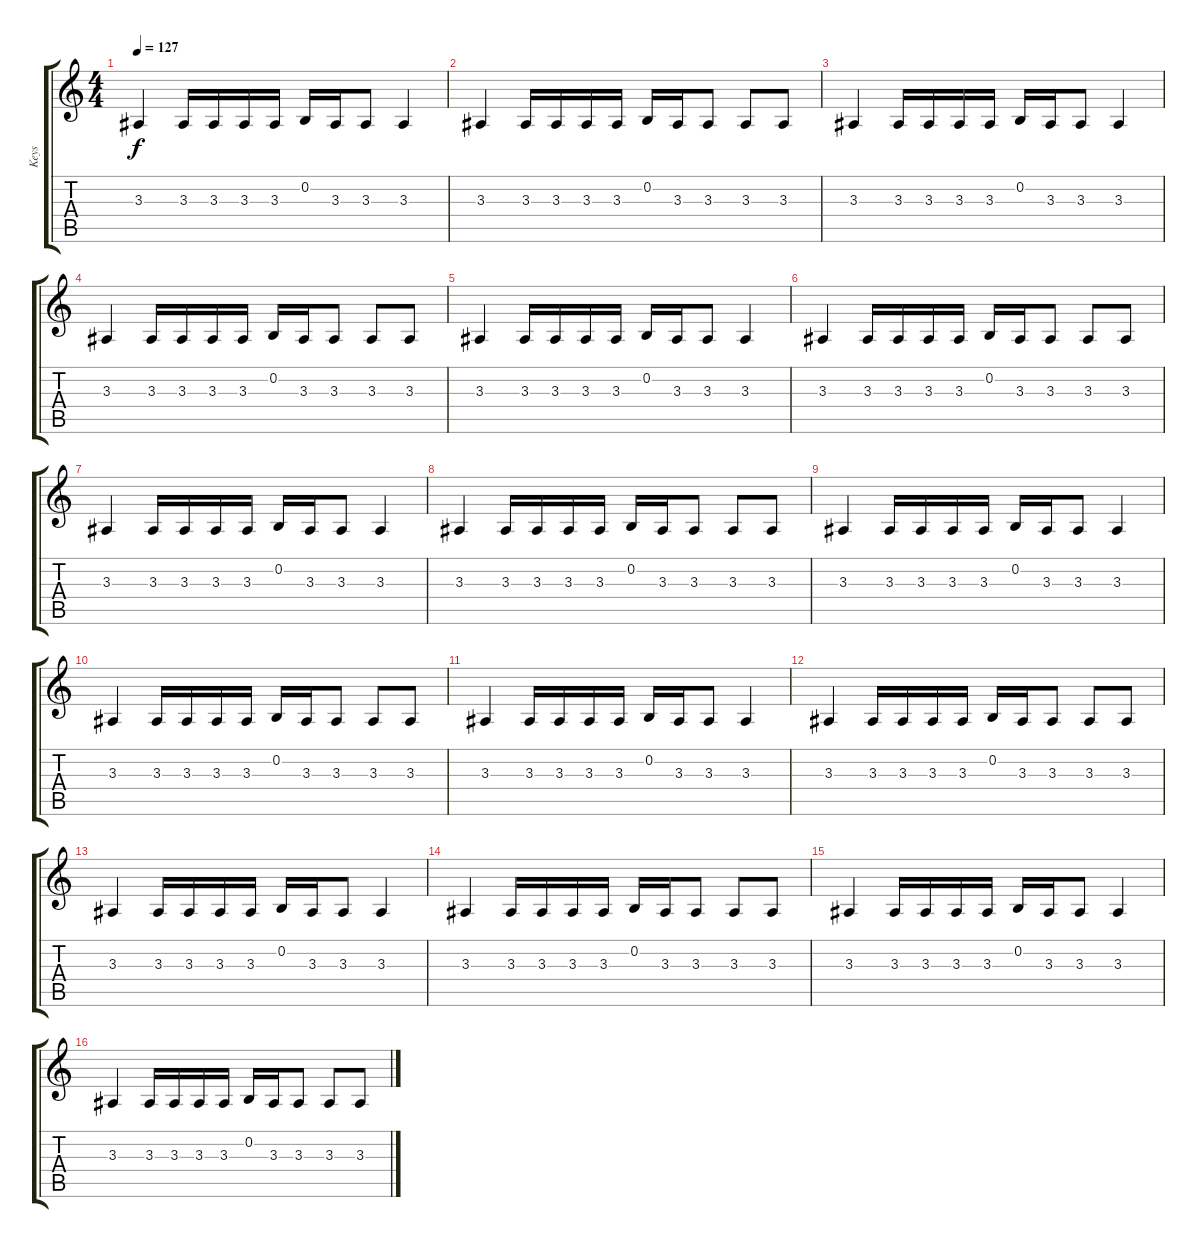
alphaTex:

\track ("Keys" "Keys") {instrument lead3calliope}
\staff {score tabs}
\tuning (E4 B3 G3 D3 A2 E2) {hide}
\ts (4 4)
\tempo 127
\clef g2
\ks c
3.3.4{dy f} 3.3.16 3.3.16 3.3.16 3.3.16 0.2.16 3.3.16 3.3.8 3.3.4 |
3.3.4 3.3.16 3.3.16 3.3.16 3.3.16 0.2.16 3.3.16 3.3.8 3.3.8 3.3.8 |
3.3.4 3.3.16 3.3.16 3.3.16 3.3.16 0.2.16 3.3.16 3.3.8 3.3.4 |
3.3.4 3.3.16 3.3.16 3.3.16 3.3.16 0.2.16 3.3.16 3.3.8 3.3.8 3.3.8 |
3.3.4 3.3.16 3.3.16 3.3.16 3.3.16 0.2.16 3.3.16 3.3.8 3.3.4 |
3.3.4 3.3.16 3.3.16 3.3.16 3.3.16 0.2.16 3.3.16 3.3.8 3.3.8 3.3.8 |
3.3.4 3.3.16 3.3.16 3.3.16 3.3.16 0.2.16 3.3.16 3.3.8 3.3.4 |
3.3.4 3.3.16 3.3.16 3.3.16 3.3.16 0.2.16 3.3.16 3.3.8 3.3.8 3.3.8 |
3.3.4 3.3.16 3.3.16 3.3.16 3.3.16 0.2.16 3.3.16 3.3.8 3.3.4 |
3.3.4 3.3.16 3.3.16 3.3.16 3.3.16 0.2.16 3.3.16 3.3.8 3.3.8 3.3.8 |
3.3.4 3.3.16 3.3.16 3.3.16 3.3.16 0.2.16 3.3.16 3.3.8 3.3.4 |
3.3.4 3.3.16 3.3.16 3.3.16 3.3.16 0.2.16 3.3.16 3.3.8 3.3.8 3.3.8 |
3.3.4 3.3.16 3.3.16 3.3.16 3.3.16 0.2.16 3.3.16 3.3.8 3.3.4 |
3.3.4 3.3.16 3.3.16 3.3.16 3.3.16 0.2.16 3.3.16 3.3.8 3.3.8 3.3.8 |
3.3.4 3.3.16 3.3.16 3.3.16 3.3.16 0.2.16 3.3.16 3.3.8 3.3.4 |
3.3.4 3.3.16 3.3.16 3.3.16 3.3.16 0.2.16 3.3.16 3.3.8 3.3.8 3.3.8
